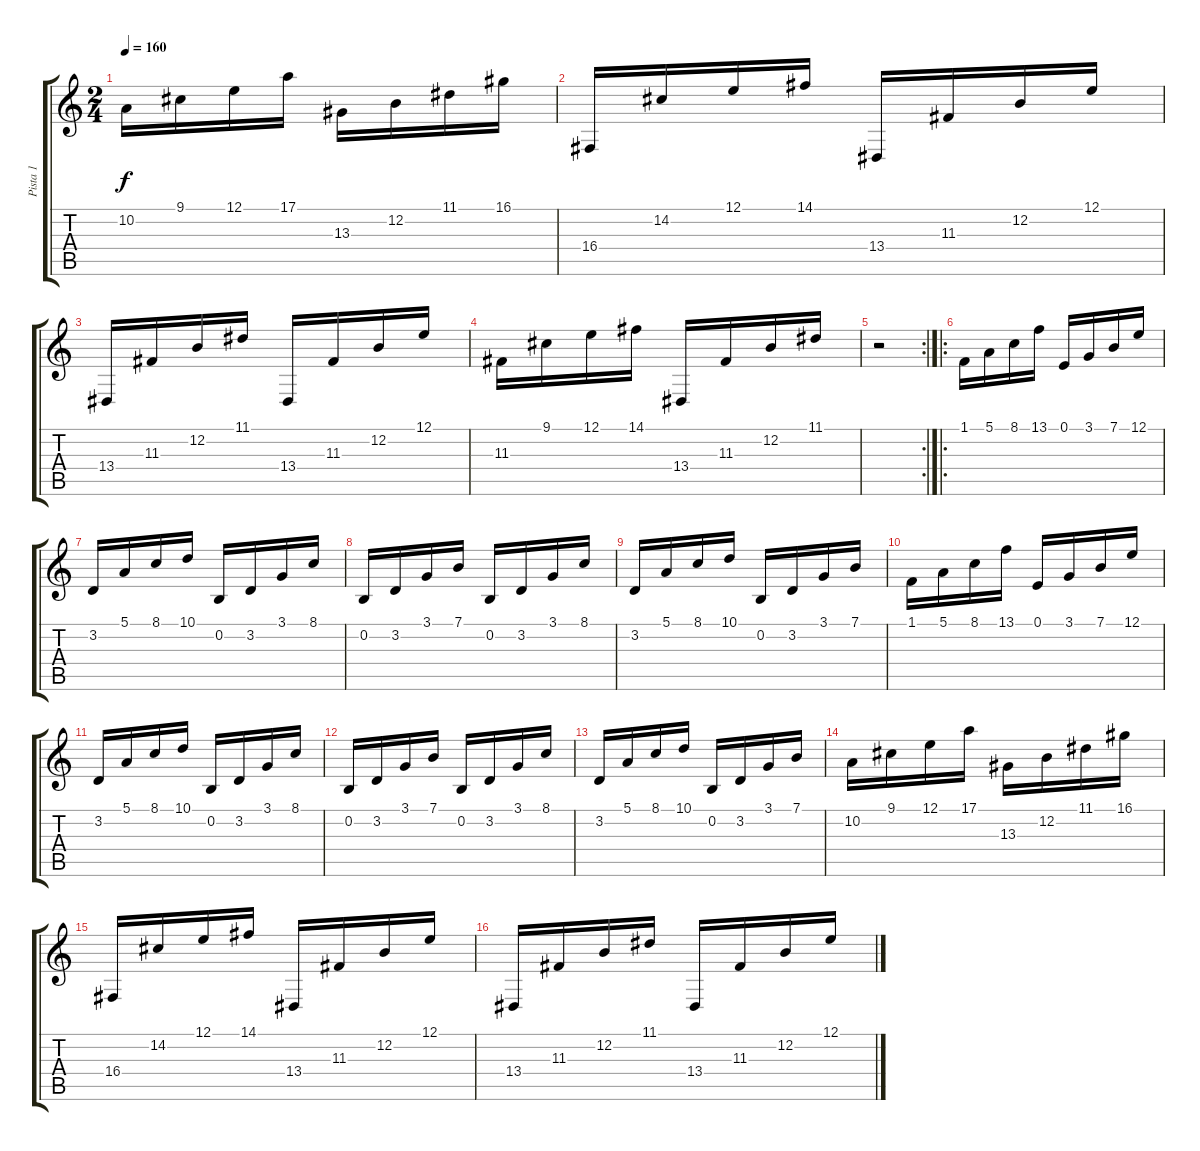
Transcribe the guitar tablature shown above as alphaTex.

\track ("Pista 1" "Pista 1") {instrument acousticgrandpiano}
\staff {score tabs}
\tuning (E4 B3 G3 D2 A2 E2) {hide}
\ts (2 4)
\tempo 160
\clef g2
\ks c
10.2.16{dy f} 9.1.16 12.1.16 17.1.16 13.3.16 12.2.16 11.1.16 16.1.16 |
16.4.16 14.2.16 12.1.16 14.1.16 13.4.16 11.3.16 12.2.16 12.1.16 |
13.4.16 11.3.16 12.2.16 11.1.16 13.4.16 11.3.16 12.2.16 12.1.16 |
11.3.16 9.1.16 12.1.16 14.1.16 13.4.16 11.3.16 12.2.16 11.1.16 |
\rc 2
r.2 |
\ro
1.1.16 5.1.16 8.1.16 13.1.16 0.1.16 3.1.16 7.1.16 12.1.16 |
3.2.16 5.1.16 8.1.16 10.1.16 0.2.16 3.2.16 3.1.16 8.1.16 |
0.2.16 3.2.16 3.1.16 7.1.16 0.2.16 3.2.16 3.1.16 8.1.16 |
3.2.16 5.1.16 8.1.16 10.1.16 0.2.16 3.2.16 3.1.16 7.1.16 |
1.1.16 5.1.16 8.1.16 13.1.16 0.1.16 3.1.16 7.1.16 12.1.16 |
3.2.16 5.1.16 8.1.16 10.1.16 0.2.16 3.2.16 3.1.16 8.1.16 |
0.2.16 3.2.16 3.1.16 7.1.16 0.2.16 3.2.16 3.1.16 8.1.16 |
3.2.16 5.1.16 8.1.16 10.1.16 0.2.16 3.2.16 3.1.16 7.1.16 |
10.2.16 9.1.16 12.1.16 17.1.16 13.3.16 12.2.16 11.1.16 16.1.16 |
16.4.16 14.2.16 12.1.16 14.1.16 13.4.16 11.3.16 12.2.16 12.1.16 |
13.4.16 11.3.16 12.2.16 11.1.16 13.4.16 11.3.16 12.2.16 12.1.16
